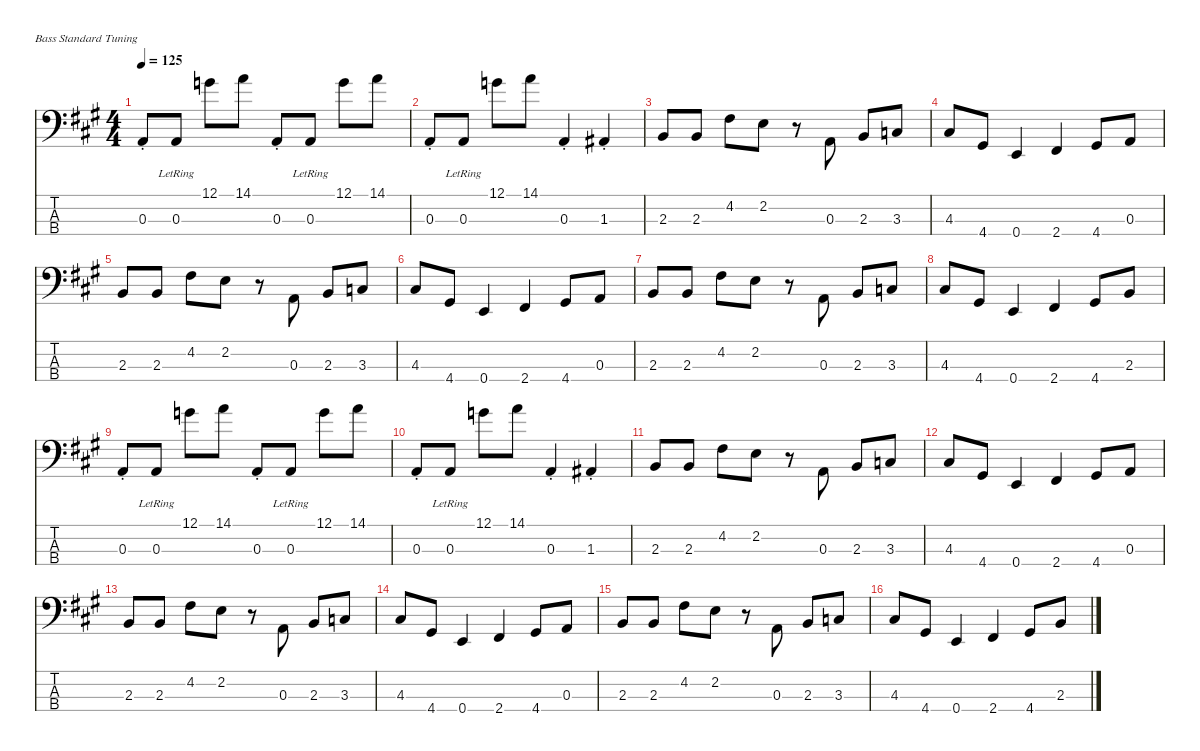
\defaultSystemsLayout 4
\hideDynamics
\bracketExtendMode nobrackets
\singleTrackTrackNamePolicy hidden
\multiTrackTrackNamePolicy hidden
\otherSystemsTrackNameOrientation horizontal
\track ("Bass" "fl.bs.") {instrument fretlessbass}
\staff {score tabs}
\tuning (G2 D2 A1 E1)
\ts (4 4)
\tempo 125
\clef f4
\ks a
0.3{st acc forcenatural}.8{dy f beam Up} 0.3{lr acc forcenatural}.8{beam Up} 12.1{acc forcenatural}.8{beam Down} 14.1{acc forcenatural}.8{beam Down} 0.3{st acc forcenatural}.8{beam Up} 0.3{lr acc forcenatural}.8{beam Up} 12.1{acc forcenatural}.8{beam Down} 14.1{acc forcenatural}.8{beam Down} |
0.3{st acc forcenatural}.8{beam Up} 0.3{lr acc forcenatural}.8{beam Up} 12.1{acc forcenatural}.8{beam Down} 14.1{acc forcenatural}.8{beam Down} 0.3{st acc forcenatural}.4{beam Up} 1.3{st acc #}.4{beam Up} |
2.3{acc forcenatural}.8{beam Up} 2.3{acc forcenatural}.8{beam Up} 4.2{acc #}.8{beam Down} 2.2{acc forcenatural}.8{beam Down} r.8{beam Down} 0.3{acc forcenatural}.8{beam Up} 2.3{acc forcenatural}.8{beam Up} 3.3{acc forcenatural}.8{beam Up} |
4.3{acc #}.8{beam Up} 4.4{acc #}.8{beam Up} 0.4{acc forcenatural}.4{beam Up} 2.4{acc #}.4{beam Up} 4.4{acc #}.8{beam Up} 0.3{acc forcenatural}.8{beam Up} |
2.3{acc forcenatural}.8{beam Up} 2.3{acc forcenatural}.8{beam Up} 4.2{acc #}.8{beam Down} 2.2{acc forcenatural}.8{beam Down} r.8{beam Down} 0.3{acc forcenatural}.8{beam Up} 2.3{acc forcenatural}.8{beam Up} 3.3{acc forcenatural}.8{beam Up} |
4.3{acc #}.8{beam Up} 4.4{acc #}.8{beam Up} 0.4{acc forcenatural}.4{beam Up} 2.4{acc #}.4{beam Up} 4.4{acc #}.8{beam Up} 0.3{acc forcenatural}.8{beam Up} |
2.3{acc forcenatural}.8{beam Up} 2.3{acc forcenatural}.8{beam Up} 4.2{acc #}.8{beam Down} 2.2{acc forcenatural}.8{beam Down} r.8{beam Down} 0.3{acc forcenatural}.8{beam Up} 2.3{acc forcenatural}.8{beam Up} 3.3{acc forcenatural}.8{beam Up} |
4.3{acc #}.8{beam Up} 4.4{acc #}.8{beam Up} 0.4{acc forcenatural}.4{beam Up} 2.4{acc #}.4{beam Up} 4.4{acc #}.8{beam Up} 2.3{acc forcenatural}.8{beam Up} |
0.3{st acc forcenatural}.8{beam Up} 0.3{lr acc forcenatural}.8{beam Up} 12.1{acc forcenatural}.8{beam Down} 14.1{acc forcenatural}.8{beam Down} 0.3{st acc forcenatural}.8{beam Up} 0.3{lr acc forcenatural}.8{beam Up} 12.1{acc forcenatural}.8{beam Down} 14.1{acc forcenatural}.8{beam Down} |
0.3{st acc forcenatural}.8{beam Up} 0.3{lr acc forcenatural}.8{beam Up} 12.1{acc forcenatural}.8{beam Down} 14.1{acc forcenatural}.8{beam Down} 0.3{st acc forcenatural}.4{beam Up} 1.3{st acc #}.4{beam Up} |
2.3{acc forcenatural}.8{beam Up} 2.3{acc forcenatural}.8{beam Up} 4.2{acc #}.8{beam Down} 2.2{acc forcenatural}.8{beam Down} r.8{beam Down} 0.3{acc forcenatural}.8{beam Up} 2.3{acc forcenatural}.8{beam Up} 3.3{acc forcenatural}.8{beam Up} |
4.3{acc #}.8{beam Up} 4.4{acc #}.8{beam Up} 0.4{acc forcenatural}.4{beam Up} 2.4{acc #}.4{beam Up} 4.4{acc #}.8{beam Up} 0.3{acc forcenatural}.8{beam Up} |
2.3{acc forcenatural}.8{beam Up} 2.3{acc forcenatural}.8{beam Up} 4.2{acc #}.8{beam Down} 2.2{acc forcenatural}.8{beam Down} r.8{beam Down} 0.3{acc forcenatural}.8{beam Up} 2.3{acc forcenatural}.8{beam Up} 3.3{acc forcenatural}.8{beam Up} |
4.3{acc #}.8{beam Up} 4.4{acc #}.8{beam Up} 0.4{acc forcenatural}.4{beam Up} 2.4{acc #}.4{beam Up} 4.4{acc #}.8{beam Up} 0.3{acc forcenatural}.8{beam Up} |
2.3{acc forcenatural}.8{beam Up} 2.3{acc forcenatural}.8{beam Up} 4.2{acc #}.8{beam Down} 2.2{acc forcenatural}.8{beam Down} r.8{beam Down} 0.3{acc forcenatural}.8{beam Up} 2.3{acc forcenatural}.8{beam Up} 3.3{acc forcenatural}.8{beam Up} |
4.3{acc #}.8{beam Up} 4.4{acc #}.8{beam Up} 0.4{acc forcenatural}.4{beam Up} 2.4{acc #}.4{beam Up} 4.4{acc #}.8{beam Up} 2.3{acc forcenatural}.8{beam Up}
